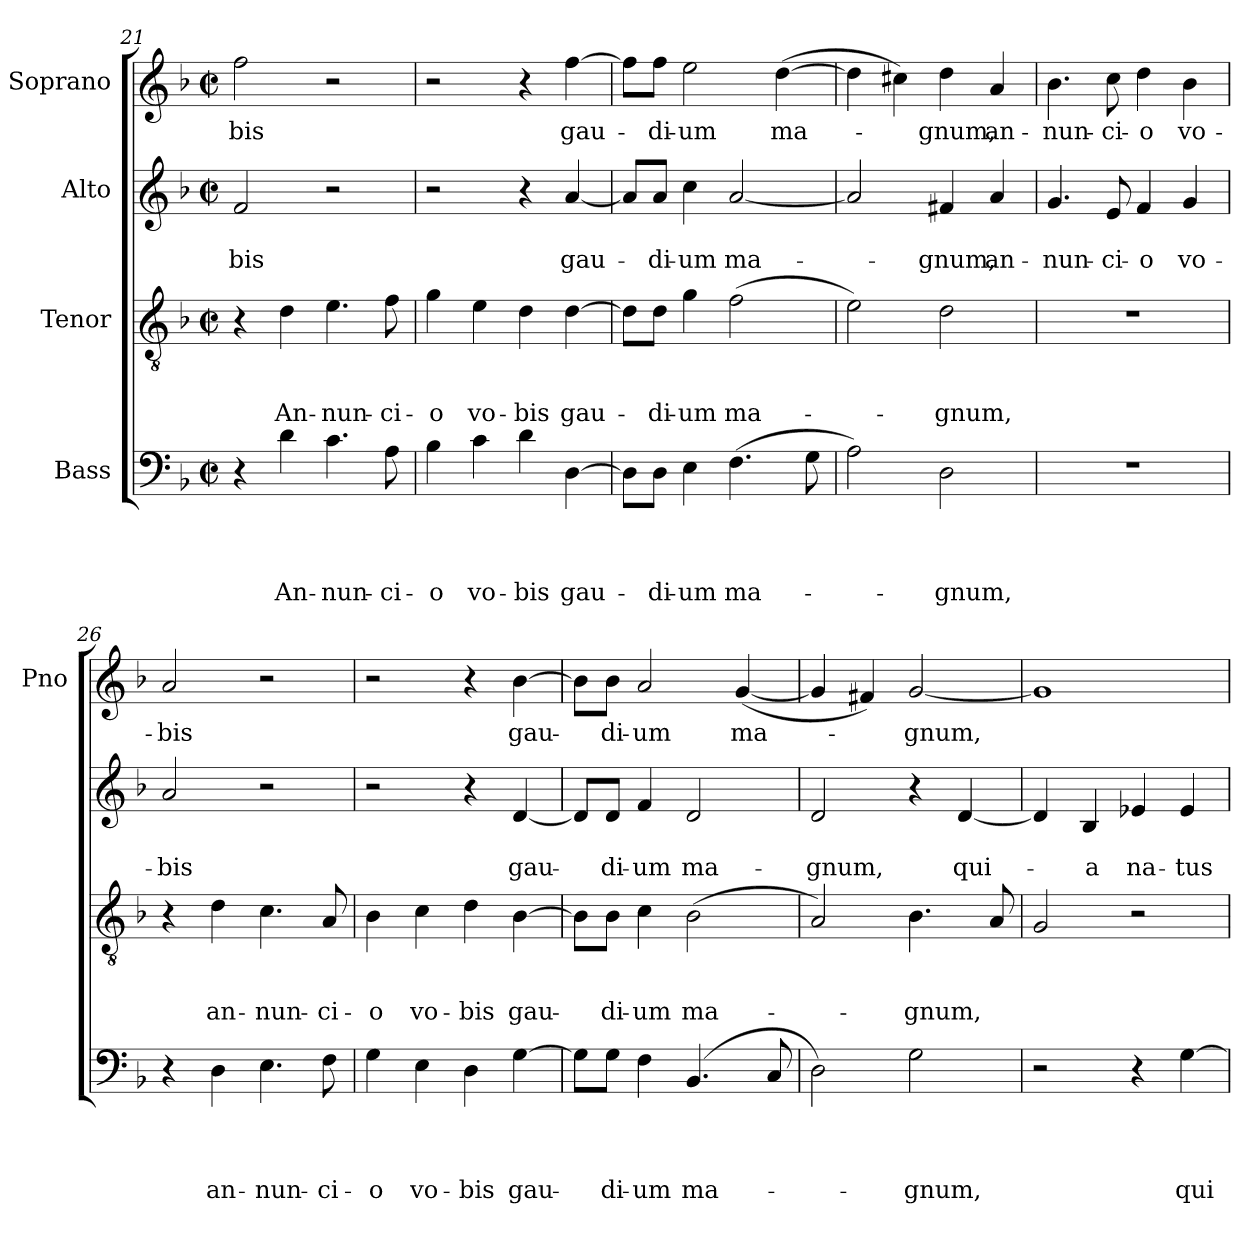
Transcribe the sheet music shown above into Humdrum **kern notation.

**kern	**text	**text	**text	**text	**kern	**text	**text	**text	**kern	**text	**text	**kern	**text
*part4	*part4	*part4	*part4	*part4	*part3	*part3	*part3	*part3	*part2	*part2	*part2	*part1	*part1
*staff4	*staff4	*staff4	*staff4	*staff4	*staff3	*staff3	*staff3	*staff3	*staff2	*staff2	*staff2	*staff1	*staff1
*I"Bass	*	*	*	*	*I"Tenor	*	*	*	*I"Alto	*	*	*I"Soprano	*
*	*	*	*	*	*	*	*	*	*	*	*	*I'Pno	*
*clefF4	*	*	*	*	*clefGv2	*	*	*	*clefG2	*	*	*clefG2	*
*k[b-]	*	*	*	*	*k[b-]	*	*	*	*k[b-]	*	*	*k[b-]	*
*F:	*	*	*	*	*F:	*	*	*	*F:	*	*	*F:	*
*M2/2	*	*	*	*	*M2/2	*	*	*	*M2/2	*	*	*M2/2	*
*met(c|)	*	*	*	*	*met(c|)	*	*	*	*met(c|)	*	*	*met(c|)	*
=21	=21	=21	=21	=21	=21	=21	=21	=21	=21	=21	=21	=21	=21
4r	.	.	.	.	4r	.	.	.	2f/	.	-­bis	2ff\	-­bis
4d\	.	.	.	An-	4d\	.	.	An-	.	.	.	.	.
4.c\	.	.	.	-nun-	4.e\	.	.	-nun-	2r	.	.	2r	.
8A\	.	.	.	-ci-	8f\	.	.	-ci-	.	.	.	.	.
=22	=22	=22	=22	=22	=22	=22	=22	=22	=22	=22	=22	=22	=22
4B-\	.	.	.	-o	4g\	.	.	-o	2r	.	.	2r	.
4c\	.	.	.	vo-	4e\	.	.	vo-	.	.	.	.	.
4d\	.	.	.	-bis	4d\	.	.	-bis	4r	.	.	4r	.
[4D\	.	.	.	gau-	[4d\	.	.	gau-	[4a/	.	gau-	[4ff\	gau-
=23	=23	=23	=23	=23	=23	=23	=23	=23	=23	=23	=23	=23	=23
8D\L]	.	.	.	.	8d\L]	.	.	.	8a/L]	.	.	8ff\L]	.
8D\J	.	.	.	-di-	8d\J	.	.	-di-	8a/J	.	-di-	8ff\J	-di-
4E\	.	.	.	-um	4g\	.	.	-um	4cc\	.	-um	2ee\	-um
(4.F\	.	.	.	ma-	(2f\	.	.	ma-	[2a/	.	ma-	.	.
.	.	.	.	.	.	.	.	.	.	.	.	([4dd\	ma-
8G\	.	.	.	.	.	.	.	.	.	.	.	.	.
=24	=24	=24	=24	=24	=24	=24	=24	=24	=24	=24	=24	=24	=24
2A\)	.	.	.	.	2e\)	.	.	.	2a/]	.	.	4dd\]	.
.	.	.	.	.	.	.	.	.	.	.	.	4cc#\)	.
2D\	.	.	.	-gnum,	2d\	.	.	-gnum,	4f#X/	.	-gnum,	4dd\	-gnum,
.	.	.	.	.	.	.	.	.	4a/	.	an-	4a/	an-
!!LO:LB:g=z
=25	=25	=25	=25	=25	=25	=25	=25	=25	=25	=25	=25	=25	=25
1r	.	.	.	.	1r	.	.	.	4.g/	.	-nun-	4.b-\	-nun-
.	.	.	.	.	.	.	.	.	8e/	.	-ci-	8cc\	-ci-
.	.	.	.	.	.	.	.	.	4f/	.	-o	4dd\	-o
.	.	.	.	.	.	.	.	.	4g/	.	vo-	4b-\	vo-
=26	=26	=26	=26	=26	=26	=26	=26	=26	=26	=26	=26	=26	=26
4r	.	.	.	.	4r	.	.	.	2a/	.	-bis	2a/	-bis
4D\	.	.	.	an-	4d\	.	.	an-	.	.	.	.	.
4.E\	.	.	.	-nun-	4.c\	.	.	-nun-	2r	.	.	2r	.
8F\	.	.	.	-ci-	8A/	.	.	-ci-	.	.	.	.	.
=27	=27	=27	=27	=27	=27	=27	=27	=27	=27	=27	=27	=27	=27
4G\	.	.	.	-o	4B-\	.	.	-o	2r	.	.	2r	.
4E\	.	.	.	vo-	4c\	.	.	vo-	.	.	.	.	.
4D\	.	.	.	-bis	4d\	.	.	-bis	4r	.	.	4r	.
[4G\	.	.	.	gau-	[4B-\	.	.	gau-	[4d/	.	gau-	[4b-\	gau-
=28	=28	=28	=28	=28	=28	=28	=28	=28	=28	=28	=28	=28	=28
8G\L]	.	.	.	-­	8B-\L]	.	.	-­	8d/L]	.	-­	8b-\L]	-­
8G\J	.	.	.	di-	8B-\J	.	.	di-	8d/J	.	di-	8b-\J	di-
4F\	.	.	.	-um	4c\	.	.	-um	4f/	.	-um	2a/	-um
(4.BB-/	.	.	.	ma-	(2B-\	.	.	ma-	2d/	.	ma-	.	.
.	.	.	.	.	.	.	.	.	.	.	.	([4g/	ma-
8C/	.	.	.	.	.	.	.	.	.	.	.	.	.
=29	=29	=29	=29	=29	=29	=29	=29	=29	=29	=29	=29	=29	=29
2D\)	.	.	.	.	2A/)	.	.	.	2d/	.	-gnum,	4g/]	.
.	.	.	.	.	.	.	.	.	.	.	.	4f#X/)	.
2G\	.	.	.	-gnum,	4.B-\	.	.	-gnum,	4r	.	.	[2g/	-gnum,
.	.	.	.	.	.	.	.	.	[4d/	.	qui-	.	.
.	.	.	.	.	8A/	.	.	.	.	.	.	.	.
=30	=30	=30	=30	=30	=30	=30	=30	=30	=30	=30	=30	=30	=30
2r	.	.	.	.	2G/	.	.	.	4d/]	.	.	1g]	.
.	.	.	.	.	.	.	.	.	4B-/	.	-a	.	.
4r	.	.	.	.	2r	.	.	.	4e-/	.	na-	.	.
[4G\	.	.	.	qui-	.	.	.	.	4e-/	.	-tus	.	.
=	=	=	=	=	=	=	=	=	=	=	=	=	=
*-	*-	*-	*-	*-	*-	*-	*-	*-	*-	*-	*-	*-	*-
